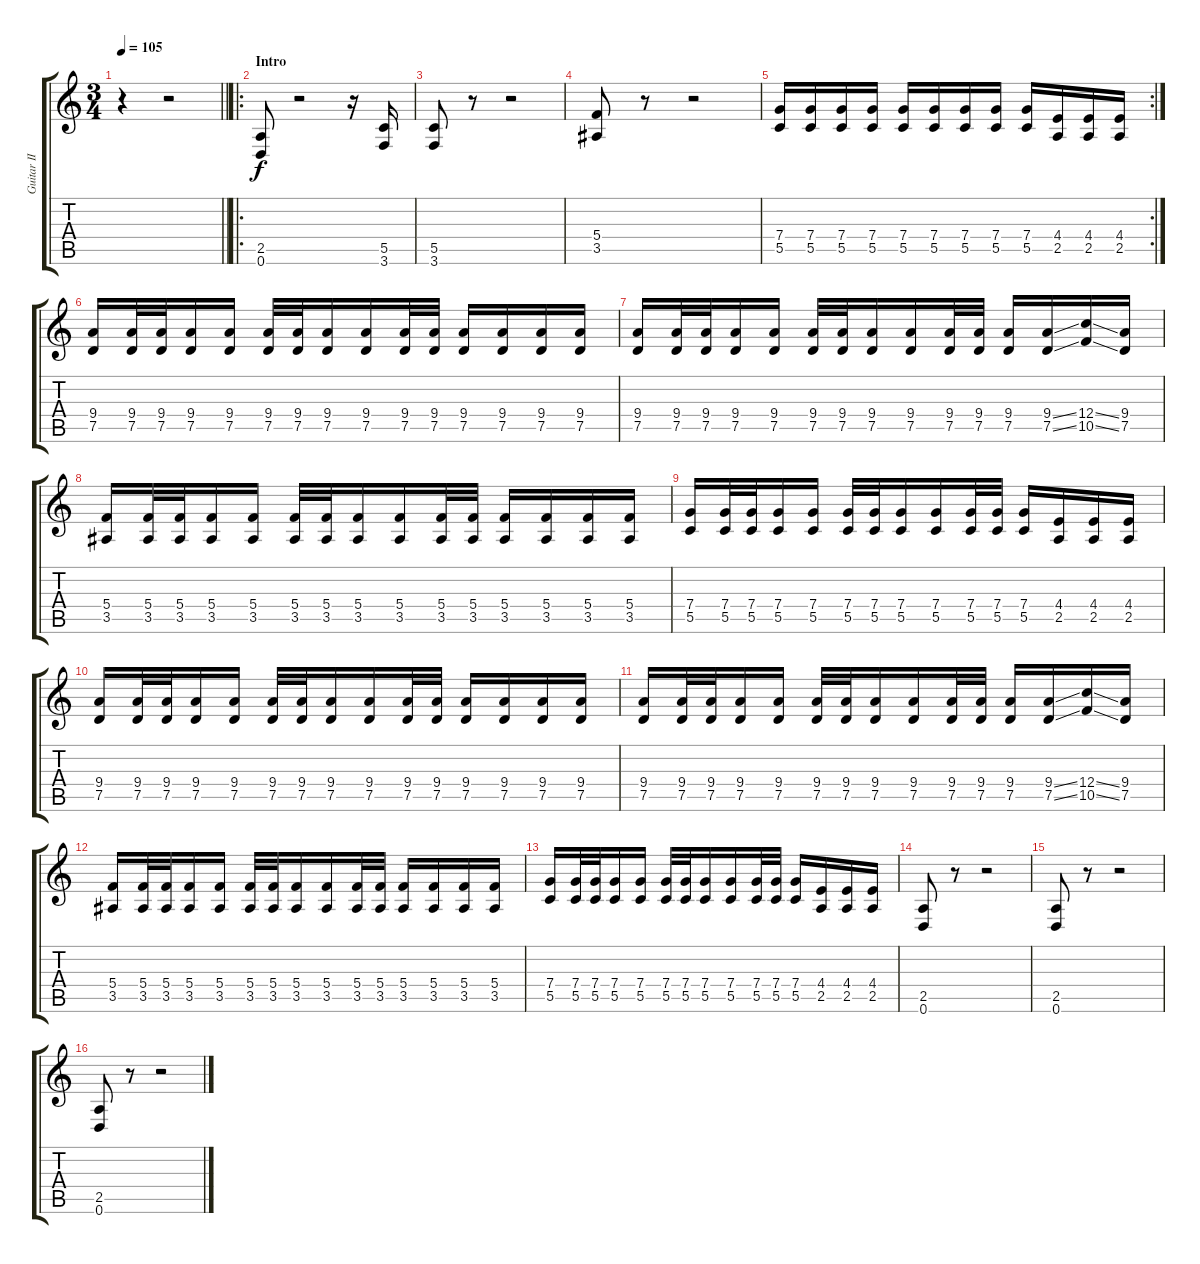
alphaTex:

\track ("Guitar II" "Guitar II") {instrument overdrivenguitar}
\staff {score tabs}
\tuning (D4 A3 F3 C3 G2 D2) {hide}
\ts (3 4)
\tempo 105
\clef g2
\barLineRight lightlight
\ks c
r.4{dy f instrument overdrivenguitar} r.2 |
\ro
\section ("" "Intro")
(2.5 0.6).8 r.2 r.16 (5.5 3.6).16 |
(5.5 3.6).8 r.8 r.2 |
(5.4 3.5).8 r.8 r.2 |
\rc 2
(7.4 5.5).16 (7.4 5.5).16 (7.4 5.5).16 (7.4 5.5).16 (7.4 5.5).16 (7.4 5.5).16 (7.4 5.5).16 (7.4 5.5).16 (7.4 5.5).16 (4.4 2.5).16 (4.4 2.5).16 (4.4 2.5).16 |
(9.4 7.5).16 (9.4 7.5).32 (9.4 7.5).32 (9.4 7.5).16 (9.4 7.5).16 (9.4 7.5).32 (9.4 7.5).32 (9.4 7.5).16 (9.4 7.5).16 (9.4 7.5).32 (9.4 7.5).32 (9.4 7.5).16 (9.4 7.5).16 (9.4 7.5).16 (9.4 7.5).16 |
(9.4 7.5).16 (9.4 7.5).32 (9.4 7.5).32 (9.4 7.5).16 (9.4 7.5).16 (9.4 7.5).32 (9.4 7.5).32 (9.4 7.5).16 (9.4 7.5).16 (9.4 7.5).32 (9.4 7.5).32 (9.4 7.5).16 (9.4{ss} 7.5{ss}).16 (12.4{ss} 10.5{ss}).16 (9.4 7.5).16 |
(5.4 3.5).16 (5.4 3.5).32 (5.4 3.5).32 (5.4 3.5).16 (5.4 3.5).16 (5.4 3.5).32 (5.4 3.5).32 (5.4 3.5).16 (5.4 3.5).16 (5.4 3.5).32 (5.4 3.5).32 (5.4 3.5).16 (5.4 3.5).16 (5.4 3.5).16 (5.4 3.5).16 |
(7.4 5.5).16 (7.4 5.5).32 (7.4 5.5).32 (7.4 5.5).16 (7.4 5.5).16 (7.4 5.5).32 (7.4 5.5).32 (7.4 5.5).16 (7.4 5.5).16 (7.4 5.5).32 (7.4 5.5).32 (7.4 5.5).16 (4.4 2.5).16 (4.4 2.5).16 (4.4 2.5).16 |
(9.4 7.5).16 (9.4 7.5).32 (9.4 7.5).32 (9.4 7.5).16 (9.4 7.5).16 (9.4 7.5).32 (9.4 7.5).32 (9.4 7.5).16 (9.4 7.5).16 (9.4 7.5).32 (9.4 7.5).32 (9.4 7.5).16 (9.4 7.5).16 (9.4 7.5).16 (9.4 7.5).16 |
(9.4 7.5).16 (9.4 7.5).32 (9.4 7.5).32 (9.4 7.5).16 (9.4 7.5).16 (9.4 7.5).32 (9.4 7.5).32 (9.4 7.5).16 (9.4 7.5).16 (9.4 7.5).32 (9.4 7.5).32 (9.4 7.5).16 (9.4{ss} 7.5{ss}).16 (12.4{ss} 10.5{ss}).16 (9.4 7.5).16 |
(5.4 3.5).16 (5.4 3.5).32 (5.4 3.5).32 (5.4 3.5).16 (5.4 3.5).16 (5.4 3.5).32 (5.4 3.5).32 (5.4 3.5).16 (5.4 3.5).16 (5.4 3.5).32 (5.4 3.5).32 (5.4 3.5).16 (5.4 3.5).16 (5.4 3.5).16 (5.4 3.5).16 |
(7.4 5.5).16 (7.4 5.5).32 (7.4 5.5).32 (7.4 5.5).16 (7.4 5.5).16 (7.4 5.5).32 (7.4 5.5).32 (7.4 5.5).16 (7.4 5.5).16 (7.4 5.5).32 (7.4 5.5).32 (7.4 5.5).16 (4.4 2.5).16 (4.4 2.5).16 (4.4 2.5).16 |
(2.5 0.6).8 r.8 r.2 |
(2.5 0.6).8 r.8 r.2 |
(2.5 0.6).8 r.8 r.2
